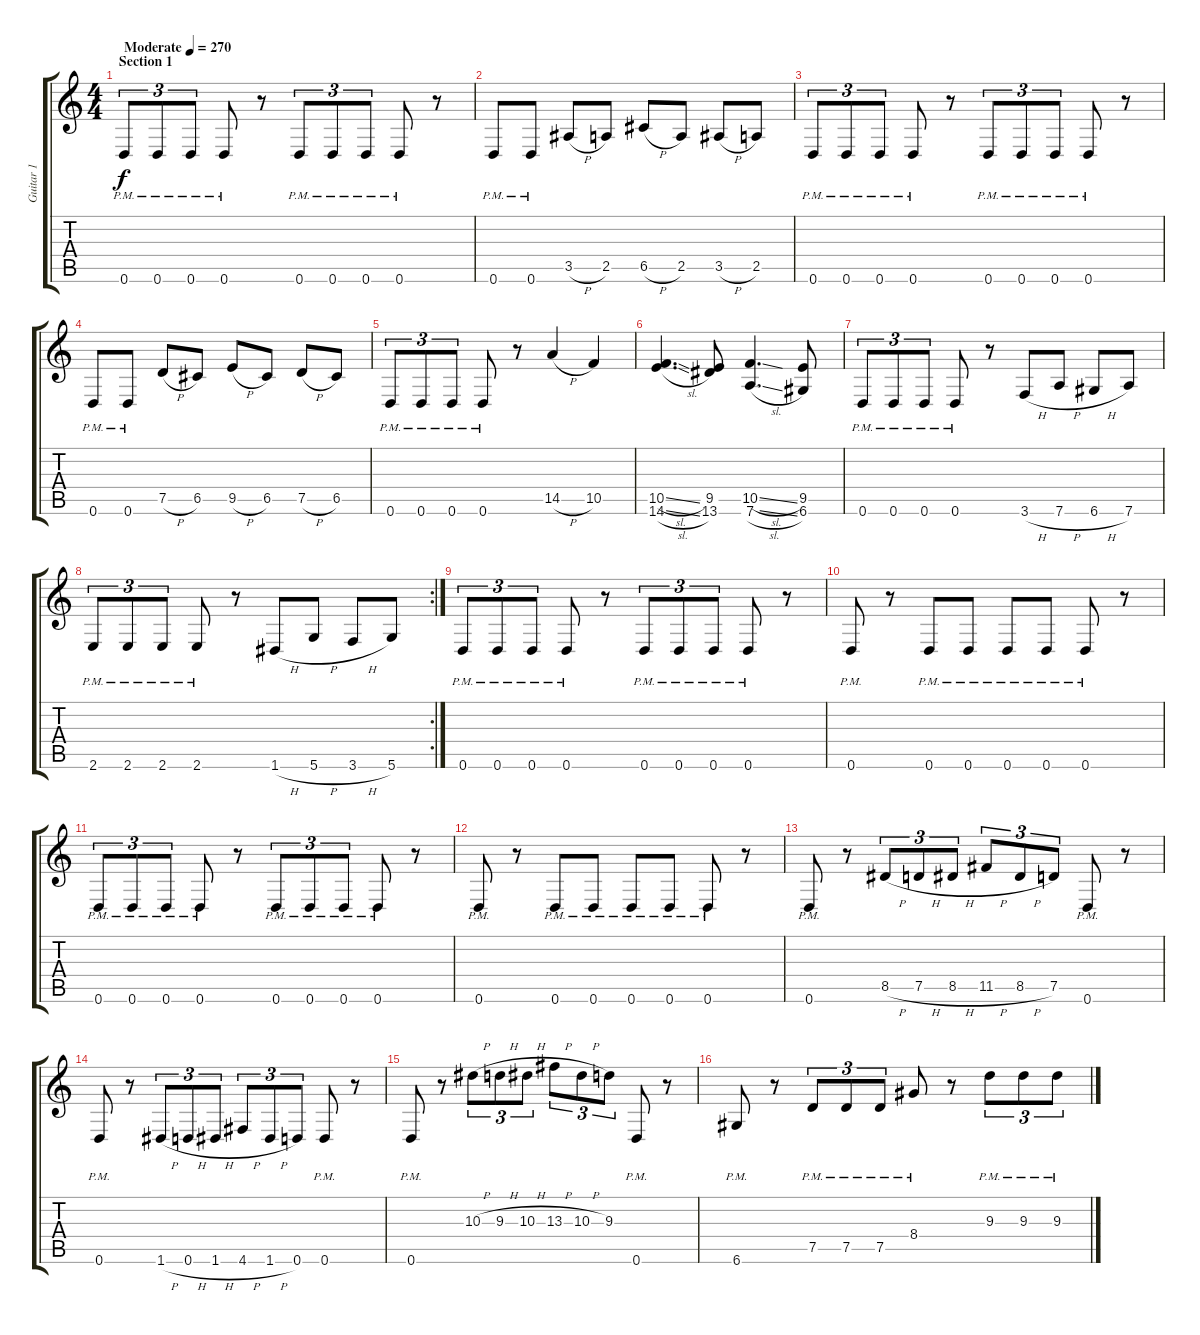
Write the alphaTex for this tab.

\track ("Guitar 1" "Guitar 1") {instrument distortionguitar}
\staff {score tabs}
\tuning (D4 A3 F3 C3 G2 D2) {hide}
\ts (4 4)
\section ("" "Section 1")
\tempo (270 "Moderate")
\clef g2
\ks c
0.6{pm}.8{tu (3 2) dy f instrument distortionguitar} 0.6{pm}.8{tu (3 2)} 0.6{pm}.8{tu (3 2)} 0.6{pm}.8 r.8 0.6{pm}.8{tu (3 2)} 0.6{pm}.8{tu (3 2)} 0.6{pm}.8{tu (3 2)} 0.6{pm}.8 r.8 |
0.6{pm}.8 0.6{pm}.8 3.5{h}.8 2.5.8 6.5{h}.8 2.5.8 3.5{h}.8 2.5.8 |
0.6{pm}.8{tu (3 2)} 0.6{pm}.8{tu (3 2)} 0.6{pm}.8{tu (3 2)} 0.6{pm}.8 r.8 0.6{pm}.8{tu (3 2)} 0.6{pm}.8{tu (3 2)} 0.6{pm}.8{tu (3 2)} 0.6{pm}.8 r.8 |
0.6{pm}.8 0.6{pm}.8 7.5{h}.8 6.5.8 9.5{h}.8 6.5.8 7.5{h}.8 6.5.8 |
0.6{pm}.8{tu (3 2)} 0.6{pm}.8{tu (3 2)} 0.6{pm}.8{tu (3 2)} 0.6{pm}.8 r.8 14.5{h}.4 10.5.4 |
(10.5{sl} 14.6{sl}).4{d} (9.5 13.6).8 (10.5{sl} 7.6{sl}).4{d} (9.5 6.6).8 |
0.6{pm}.8{tu (3 2)} 0.6{pm}.8{tu (3 2)} 0.6{pm}.8{tu (3 2)} 0.6{pm}.8 r.8 3.6{h}.8 7.6{h}.8 6.6{h}.8 7.6.8 |
\rc 2
2.6{pm}.8{tu (3 2)} 2.6{pm}.8{tu (3 2)} 2.6{pm}.8{tu (3 2)} 2.6{pm}.8 r.8 1.6{h}.8 5.6{h}.8 3.6{h}.8 5.6.8 |
0.6{pm}.8{tu (3 2)} 0.6{pm}.8{tu (3 2)} 0.6{pm}.8{tu (3 2)} 0.6{pm}.8 r.8 0.6{pm}.8{tu (3 2)} 0.6{pm}.8{tu (3 2)} 0.6{pm}.8{tu (3 2)} 0.6{pm}.8 r.8 |
0.6{pm}.8 r.8 0.6{pm}.8 0.6{pm}.8 0.6{pm}.8 0.6{pm}.8 0.6{pm}.8 r.8 |
0.6{pm}.8{tu (3 2)} 0.6{pm}.8{tu (3 2)} 0.6{pm}.8{tu (3 2)} 0.6{pm}.8 r.8 0.6{pm}.8{tu (3 2)} 0.6{pm}.8{tu (3 2)} 0.6{pm}.8{tu (3 2)} 0.6{pm}.8 r.8 |
0.6{pm}.8 r.8 0.6{pm}.8 0.6{pm}.8 0.6{pm}.8 0.6{pm}.8 0.6{pm}.8 r.8 |
0.6{pm}.8 r.8 8.5{h}.8{tu (3 2)} 7.5{h}.8{tu (3 2)} 8.5{h}.8{tu (3 2)} 11.5{h}.8{tu (3 2)} 8.5{h}.8{tu (3 2)} 7.5.8{tu (3 2)} 0.6{pm}.8 r.8 |
0.6{pm}.8 r.8 1.6{h}.8{tu (3 2)} 0.6{h}.8{tu (3 2)} 1.6{h}.8{tu (3 2)} 4.6{h}.8{tu (3 2)} 1.6{h}.8{tu (3 2)} 0.6.8{tu (3 2)} 0.6{pm}.8 r.8 |
0.6{pm}.8 r.8 10.3{h}.8{tu (3 2)} 9.3{h}.8{tu (3 2)} 10.3{h}.8{tu (3 2)} 13.3{h}.8{tu (3 2)} 10.3{h}.8{tu (3 2)} 9.3.8{tu (3 2)} 0.6{pm}.8 r.8 |
6.6{pm}.8 r.8 7.5{pm}.8{tu (3 2)} 7.5{pm}.8{tu (3 2)} 7.5{pm}.8{tu (3 2)} 8.4{pm}.8 r.8 9.3{pm}.8{tu (3 2)} 9.3{pm}.8{tu (3 2)} 9.3{pm}.8{tu (3 2)}
